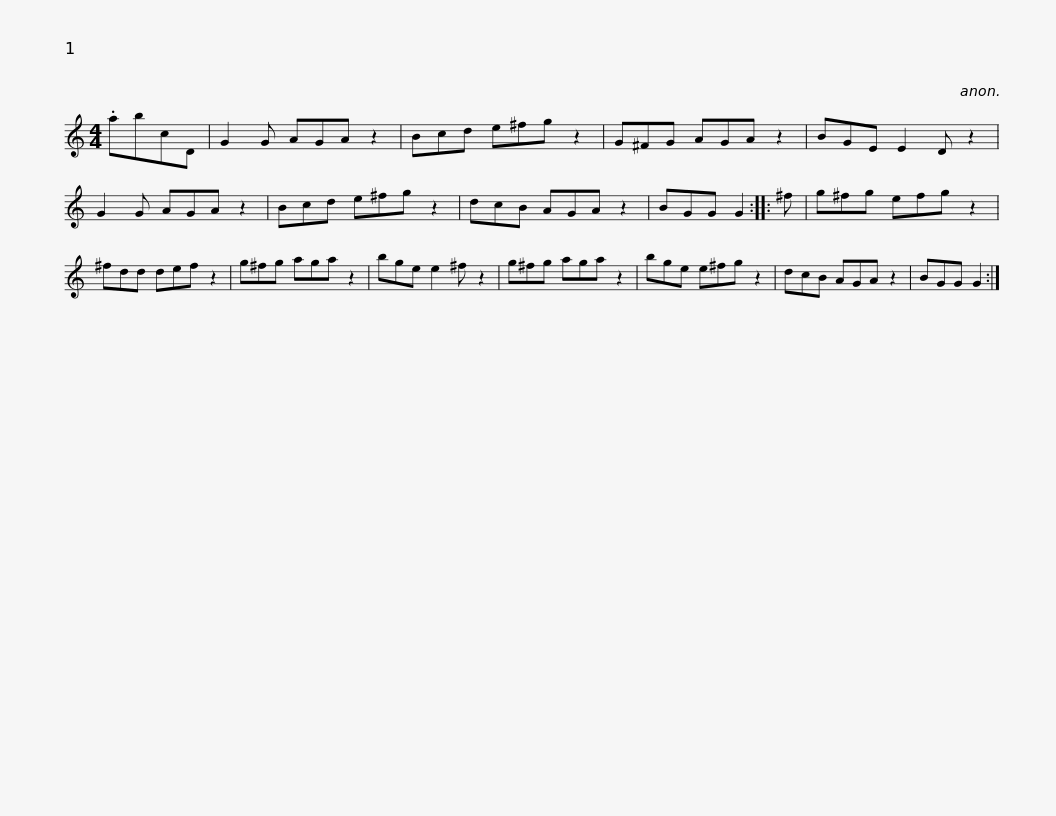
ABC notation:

X:1
L:1/8
M:4/4
I:linebreak $
K:C
V:1 treble
V:1
 .abcD | G2 G AGA z2 | Bcd e^fg z2 | G^FG AGA z2 | BGE E2 D z2 | %5
 G2 G AGA z2 | Bcd e^fg z2 |$ dcB AGA z2 | BGG G2 :: ^f | %10
 g^fg efg z2 | ^fdd def z2 | g^fg aga z2 | bge e2 ^f z2 |$ g^fg aga z2 | %15
 bge e^fg z2 | dcB AGA z2 | BGG G2 :| %18
